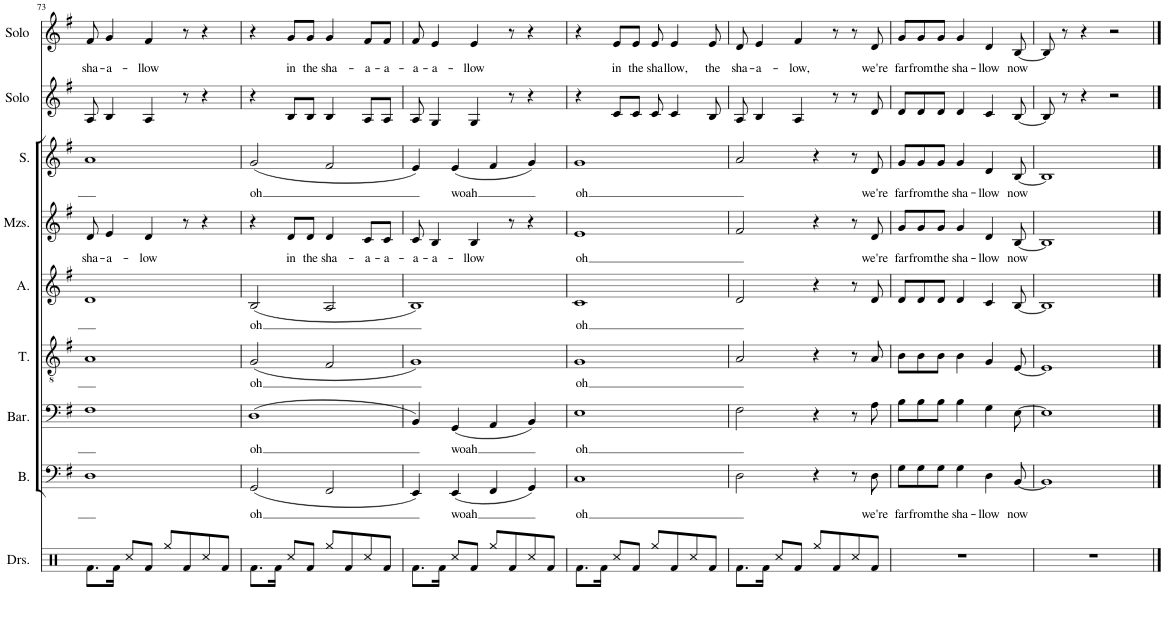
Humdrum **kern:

**kern	**kern	**text	**kern	**text	**kern	**text	**kern	**text	**kern	**text	**kern	**text	**kern	**kern	**text
*part9	*part8	*part8	*part7	*part7	*part6	*part6	*part5	*part5	*part4	*part4	*part3	*part3	*part2	*part1	*part1
*staff9	*staff8	*staff8	*staff7	*staff7	*staff6	*staff6	*staff5	*staff5	*staff4	*staff4	*staff3	*staff3	*staff2	*staff1	*staff1
*I"Drumset	*I"Bass	*	*I"Baritone	*	*I"Tenor	*	*I"Alto	*	*I"Mezzo-soprano	*	*I"Soprano	*	*I"Solo	*I"Solo	*
*I'Drs.	*I'B.	*	*I'Bar.	*	*I'T.	*	*I'A.	*	*I'Mzs.	*	*I'S.	*	*I'Solo	*I'Solo	*
!!LO:PB:g=z
*clefX	*clefF4	*	*clefF4	*	*clefGv2	*	*clefG2	*	*clefG2	*	*clefG2	*	*clefG2	*clefG2	*
*k[]	*k[f#]	*	*k[f#]	*	*k[f#]	*	*k[f#]	*	*k[f#]	*	*k[f#]	*	*k[f#]	*k[f#]	*
*M4/4	*M4/4	*	*M4/4	*	*M4/4	*	*M4/4	*	*M4/4	*	*M4/4	*	*M4/4	*M4/4	*
=73	=73	=73	=73	=73	=73	=73	=73	=73	=73	=73	=73	=73	=73	=73	=73
!	!	!	!	!	!	!	!	!	!	!LO:LY:b	!	!	!	!	!LO:LY:b
8.Rf\L	1D	.	1F#	.	1A	.	1d	.	8d/	sha-	1a	.	8A/	8f#/	sha-
!	!	!	!	!	!	!	!	!	!	!LO:LY:b	!	!	!	!	!LO:LY:b
.	.	.	.	.	.	.	.	.	4e/	-a-	.	.	4B/	4g/	-a-
16Rf\Jk	.	.	.	.	.	.	.	.	.	.	.	.	.	.	.
8Rcc/L	.	.	.	.	.	.	.	.	.	.	.	.	.	.	.
!	!	!	!	!	!	!	!	!	!	!LO:LY:b	!	!	!	!	!LO:LY:b
8Rf/J	.	.	.	.	.	.	.	.	4d/	-low	.	.	4A/	4f#/	-llow
8Rgg/L	.	.	.	.	.	.	.	.	.	.	.	.	.	.	.
8Rf/	.	.	.	.	.	.	.	.	8r	.	.	.	8r	8r	.
8Rcc/	.	.	.	.	.	.	.	.	4r	.	.	.	4r	4r	.
8Rf/J	.	.	.	.	.	.	.	.	.	.	.	.	.	.	.
=74	=74	=74	=74	=74	=74	=74	=74	=74	=74	=74	=74	=74	=74	=74	=74
!	!	!LO:LY:b	!	!LO:LY:b	!	!LO:LY:b	!	!LO:LY:b	!	!	!	!LO:LY:b	!	!	!
8.Rf\L	(2GG/	oh	(1D	oh	(2G/	oh	(2B/	oh	4r	.	(2g/	oh	4r	4r	.
16Rf\Jk	.	.	.	.	.	.	.	.	.	.	.	.	.	.	.
!	!	!	!	!	!	!	!	!	!	!LO:LY:b	!	!	!	!	!LO:LY:b
8Rcc/L	.	.	.	.	.	.	.	.	8d/L	in	.	.	8B/L	8g/L	in
!	!	!	!	!	!	!	!	!	!	!LO:LY:b	!	!	!	!	!LO:LY:b
8Rf/J	.	.	.	.	.	.	.	.	8d/J	the	.	.	8B/J	8g/J	the
!	!	!	!	!	!	!	!	!	!	!LO:LY:b	!	!	!	!	!LO:LY:b
8Rgg/L	2FF#/	.	.	.	2F#/	.	2A/	.	4d/	sha-	2f#/	.	4B/	4g/	sha-
8Rf/	.	.	.	.	.	.	.	.	.	.	.	.	.	.	.
!	!	!	!	!	!	!	!	!	!	!LO:LY:b	!	!	!	!	!LO:LY:b
8Rcc/	.	.	.	.	.	.	.	.	8c/L	-a-	.	.	8A/L	8f#/L	-a-
!	!	!	!	!	!	!	!	!	!	!LO:LY:b	!	!	!	!	!LO:LY:b
8Rf/J	.	.	.	.	.	.	.	.	8c/J	-a-	.	.	8A/J	8f#/J	-a-
=75	=75	=75	=75	=75	=75	=75	=75	=75	=75	=75	=75	=75	=75	=75	=75
!	!	!	!	!	!	!	!	!	!	!LO:LY:b	!	!	!	!	!LO:LY:b
8.Rf\L	4EE/)	.	4BB/)	.	1G)	.	1B)	.	8c/	-a-	4e/)	.	8A/	8f#/	-a-
!	!	!	!	!	!	!	!	!	!	!LO:LY:b	!	!	!	!	!LO:LY:b
.	.	.	.	.	.	.	.	.	4B/	-a-	.	.	4G/	4e/	-a-
16Rf\Jk	.	.	.	.	.	.	.	.	.	.	.	.	.	.	.
!	!	!LO:LY:b	!	!LO:LY:b	!	!	!	!	!	!	!	!LO:LY:b	!	!	!
8Rcc/L	(4EE/	woah	(4GG/	woah	.	.	.	.	.	.	(4e/	woah	.	.	.
!	!	!	!	!	!	!	!	!	!	!LO:LY:b	!	!	!	!	!LO:LY:b
8Rf/J	.	.	.	.	.	.	.	.	4B/	-llow	.	.	4G/	4e/	-llow
8Rgg/L	4FF#/	.	4AA/	.	.	.	.	.	.	.	4f#/	.	.	.	.
8Rf/	.	.	.	.	.	.	.	.	8r	.	.	.	8r	8r	.
8Rcc/	4GG/)	.	4BB/)	.	.	.	.	.	4r	.	4g/)	.	4r	4r	.
8Rf/J	.	.	.	.	.	.	.	.	.	.	.	.	.	.	.
=76	=76	=76	=76	=76	=76	=76	=76	=76	=76	=76	=76	=76	=76	=76	=76
!	!	!LO:LY:b	!	!LO:LY:b	!	!LO:LY:b	!	!LO:LY:b	!	!LO:LY:b	!	!LO:LY:b	!	!	!
8.Rf\L	1C	oh	1E	oh	1G	oh	1c	oh	1e	oh	1g	oh	4r	4r	.
16Rf\Jk	.	.	.	.	.	.	.	.	.	.	.	.	.	.	.
!	!	!	!	!	!	!	!	!	!	!	!	!	!	!	!LO:LY:b
8Rcc/L	.	.	.	.	.	.	.	.	.	.	.	.	8c/L	8e/L	in
!	!	!	!	!	!	!	!	!	!	!	!	!	!	!	!LO:LY:b
8Rf/J	.	.	.	.	.	.	.	.	.	.	.	.	8c/J	8e/J	the
!	!	!	!	!	!	!	!	!	!	!	!	!	!	!	!LO:LY:b
8Rgg/L	.	.	.	.	.	.	.	.	.	.	.	.	8c/	8e/	sha-
!	!	!	!	!	!	!	!	!	!	!	!	!	!	!	!LO:LY:b
8Rf/	.	.	.	.	.	.	.	.	.	.	.	.	4c/	4e/	-llow,
8Rcc/	.	.	.	.	.	.	.	.	.	.	.	.	.	.	.
!	!	!	!	!	!	!	!	!	!	!	!	!	!	!	!LO:LY:b
8Rf/J	.	.	.	.	.	.	.	.	.	.	.	.	8B/	8e/	the
=77	=77	=77	=77	=77	=77	=77	=77	=77	=77	=77	=77	=77	=77	=77	=77
!	!	!	!	!	!	!	!	!	!	!	!	!	!	!	!LO:LY:b
8.Rf\L	2D\	.	2F#\	.	2A/	.	2d/	.	2f#/	.	2a/	.	8A/	8d/	sha-
!	!	!	!	!	!	!	!	!	!	!	!	!	!	!	!LO:LY:b
.	.	.	.	.	.	.	.	.	.	.	.	.	4B/	4e/	-a-
16Rf\Jk	.	.	.	.	.	.	.	.	.	.	.	.	.	.	.
8Rcc/L	.	.	.	.	.	.	.	.	.	.	.	.	.	.	.
!	!	!	!	!	!	!	!	!	!	!	!	!	!	!	!LO:LY:b
8Rf/J	.	.	.	.	.	.	.	.	.	.	.	.	4A/	4f#/	-low,
8Rgg/L	4r	.	4r	.	4r	.	4r	.	4r	.	4r	.	.	.	.
8Rf/	.	.	.	.	.	.	.	.	.	.	.	.	8r	8r	.
8Rcc/	8r	.	8r	.	8r	.	8r	.	8r	.	8r	.	8r	8r	.
!	!	!LO:LY:b	!	!	!	!	!	!	!	!LO:LY:b	!	!LO:LY:b	!	!	!LO:LY:b
8Rf/J	8D\	we're	8A\	.	8A/	.	8d/	.	8d/	we're	8d/	we're	8d/	8d/	we're
=78	=78	=78	=78	=78	=78	=78	=78	=78	=78	=78	=78	=78	=78	=78	=78
!	!	!LO:LY:b	!	!	!	!	!	!	!	!LO:LY:b	!	!LO:LY:b	!	!	!LO:LY:b
1r	8G\L	far	8B\L	.	8B\L	.	8d/L	.	8g/L	far	8g/L	far	8d/L	8g/L	far
!	!	!LO:LY:b	!	!	!	!	!	!	!	!LO:LY:b	!	!LO:LY:b	!	!	!LO:LY:b
.	8G\	from	8B\	.	8B\	.	8d/	.	8g/	from	8g/	from	8d/	8g/	from
!	!	!LO:LY:b	!	!	!	!	!	!	!	!LO:LY:b	!	!LO:LY:b	!	!	!LO:LY:b
.	8G\J	the	8B\J	.	8B\J	.	8d/J	.	8g/J	the	8g/J	the	8d/J	8g/J	the
!	!	!LO:LY:b	!	!	!	!	!	!	!	!LO:LY:b	!	!LO:LY:b	!	!	!LO:LY:b
.	4G\	sha-	4B\	.	4B\	.	4d/	.	4g/	sha-	4g/	sha-	4d/	4g/	sha-
!	!	!LO:LY:b	!	!	!	!	!	!	!	!LO:LY:b	!	!LO:LY:b	!	!	!LO:LY:b
.	4D\	-llow	4G\	.	4G/	.	4c/	.	4d/	-llow	4d/	-llow	4c/	4d/	-llow
!	!	!LO:LY:b	!	!	!	!	!	!	!	!LO:LY:b	!	!LO:LY:b	!	!	!LO:LY:b
.	[8BB/	now	[8E\	.	[8E/	.	[8B/	.	[8B/	now	[8B/	now	[8B/	[8B/	now
=79	=79	=79	=79	=79	=79	=79	=79	=79	=79	=79	=79	=79	=79	=79	=79
1r	1BB]	.	1E]	.	1E]	.	1B]	.	1B]	.	1B]	.	8B/]	8B/]	.
.	.	.	.	.	.	.	.	.	.	.	.	.	8r	8r	.
.	.	.	.	.	.	.	.	.	.	.	.	.	4r	4r	.
.	.	.	.	.	.	.	.	.	.	.	.	.	2r	2r	.
==	==	==	==	==	==	==	==	==	==	==	==	==	==	==	==
*-	*-	*-	*-	*-	*-	*-	*-	*-	*-	*-	*-	*-	*-	*-	*-
